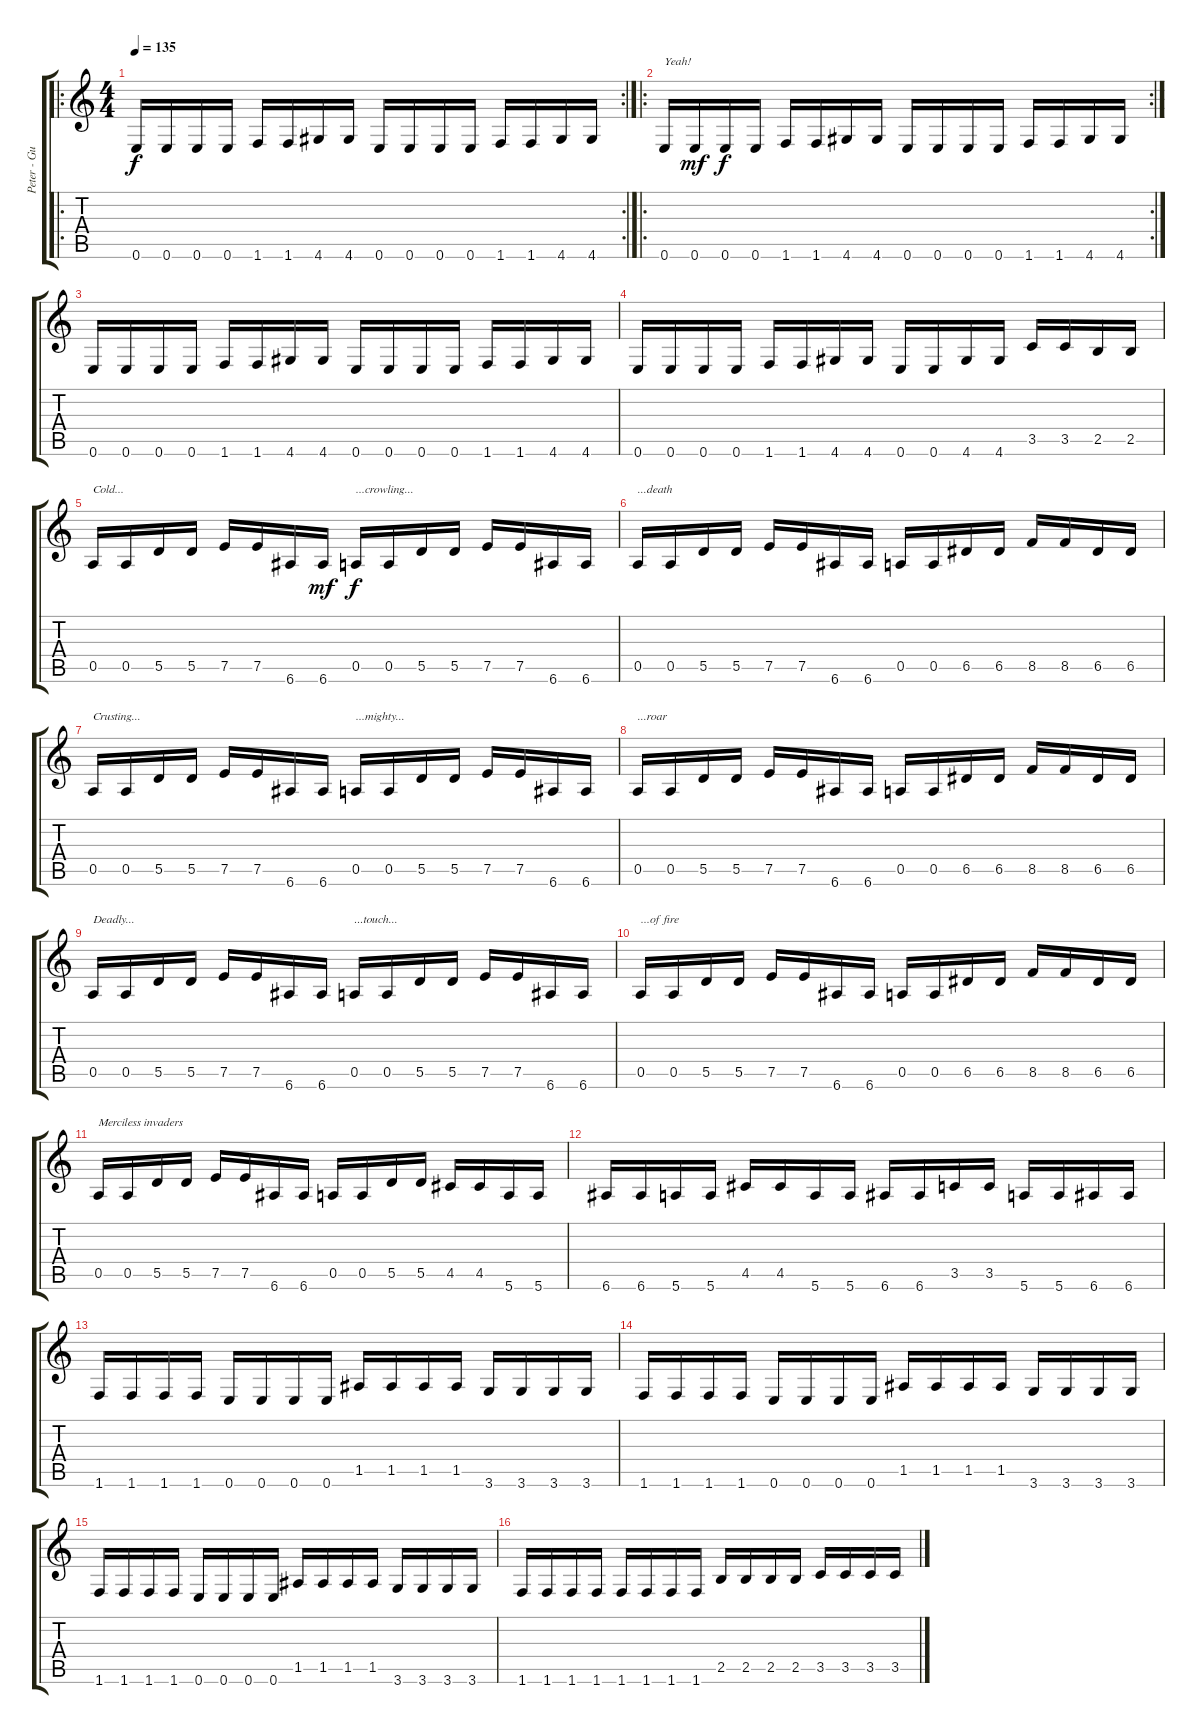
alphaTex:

\track ("Peter - Guitar" "Peter - Gu") {instrument distortionguitar}
\staff {score tabs}
\tuning (E4 B3 G3 D3 A2 E2) {hide}
\ro
\rc 2
\ts (4 4)
\tempo 135
\clef g2
\ks c
0.6.16{dy f instrument distortionguitar} 0.6.16 0.6.16 0.6.16 1.6.16 1.6.16 4.6.16 4.6.16 0.6.16 0.6.16 0.6.16 0.6.16 1.6.16 1.6.16 4.6.16 4.6.16 |
\ro
\rc 2
0.6.16{txt "Yeah!"} 0.6.16{dy mf} 0.6.16{dy f} 0.6.16 1.6.16 1.6.16 4.6.16 4.6.16 0.6.16 0.6.16 0.6.16 0.6.16 1.6.16 1.6.16 4.6.16 4.6.16 |
0.6.16 0.6.16 0.6.16 0.6.16 1.6.16 1.6.16 4.6.16 4.6.16 0.6.16 0.6.16 0.6.16 0.6.16 1.6.16 1.6.16 4.6.16 4.6.16 |
0.6.16 0.6.16 0.6.16 0.6.16 1.6.16 1.6.16 4.6.16 4.6.16 0.6.16 0.6.16 4.6.16 4.6.16 3.5.16 3.5.16 2.5.16 2.5.16 |
0.5.16{txt "Cold..."} 0.5.16 5.5.16 5.5.16 7.5.16 7.5.16 6.6.16 6.6.16{dy mf} 0.5.16{txt "...crowling..." dy f} 0.5.16 5.5.16 5.5.16 7.5.16 7.5.16 6.6.16 6.6.16 |
0.5.16{txt "...death"} 0.5.16 5.5.16 5.5.16 7.5.16 7.5.16 6.6.16 6.6.16 0.5.16 0.5.16 6.5.16 6.5.16 8.5.16 8.5.16 6.5.16 6.5.16 |
0.5.16{txt "Crusting..."} 0.5.16 5.5.16 5.5.16 7.5.16 7.5.16 6.6.16 6.6.16 0.5.16{txt "...mighty..."} 0.5.16 5.5.16 5.5.16 7.5.16 7.5.16 6.6.16 6.6.16 |
0.5.16{txt "...roar"} 0.5.16 5.5.16 5.5.16 7.5.16 7.5.16 6.6.16 6.6.16 0.5.16 0.5.16 6.5.16 6.5.16 8.5.16 8.5.16 6.5.16 6.5.16 |
0.5.16{txt "Deadly..."} 0.5.16 5.5.16 5.5.16 7.5.16 7.5.16 6.6.16 6.6.16 0.5.16{txt "...touch..."} 0.5.16 5.5.16 5.5.16 7.5.16 7.5.16 6.6.16 6.6.16 |
0.5.16{txt "...of fire"} 0.5.16 5.5.16 5.5.16 7.5.16 7.5.16 6.6.16 6.6.16 0.5.16 0.5.16 6.5.16 6.5.16 8.5.16 8.5.16 6.5.16 6.5.16 |
0.5.16{txt "Merciless invaders"} 0.5.16 5.5.16 5.5.16 7.5.16 7.5.16 6.6.16 6.6.16 0.5.16 0.5.16 5.5.16 5.5.16 4.5.16 4.5.16 5.6.16 5.6.16 |
6.6.16 6.6.16 5.6.16 5.6.16 4.5.16 4.5.16 5.6.16 5.6.16 6.6.16 6.6.16 3.5.16 3.5.16 5.6.16 5.6.16 6.6.16 6.6.16 |
1.6.16 1.6.16 1.6.16 1.6.16 0.6.16 0.6.16 0.6.16 0.6.16 1.5.16 1.5.16 1.5.16 1.5.16 3.6.16 3.6.16 3.6.16 3.6.16 |
1.6.16 1.6.16 1.6.16 1.6.16 0.6.16 0.6.16 0.6.16 0.6.16 1.5.16 1.5.16 1.5.16 1.5.16 3.6.16 3.6.16 3.6.16 3.6.16 |
1.6.16 1.6.16 1.6.16 1.6.16 0.6.16 0.6.16 0.6.16 0.6.16 1.5.16 1.5.16 1.5.16 1.5.16 3.6.16 3.6.16 3.6.16 3.6.16 |
1.6.16 1.6.16 1.6.16 1.6.16 1.6.16 1.6.16 1.6.16 1.6.16 2.5.16 2.5.16 2.5.16 2.5.16 3.5.16 3.5.16 3.5.16 3.5.16
